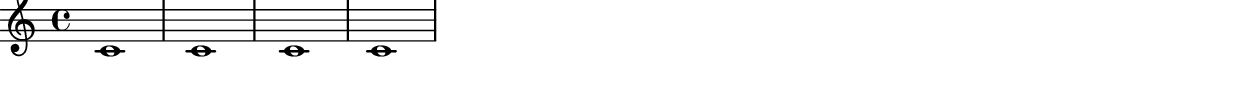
%% Generated by lilypond-book
%% Options: [exampleindent=10.16\mm,indent=0\mm,line-width=160\mm,paper-height=845.047\pt,paper-width=597.508\pt,papersize='(cons (* 597.508 pt) (* 845.047 pt))]
\include "lilypond-book-preamble.ly"


% ****************************************************************
% Start cut-&-pastable-section
% ****************************************************************

#(ly:set-option 'eps-box-padding 3.000000)



\paper {
  #(set-paper-size '(cons (* 597.508 pt) (* 845.047 pt)))
  indent = 0\mm
  line-width = 160\mm
  % offset the left padding, also add 1mm as lilypond creates cropped
  % images with a little space on the right
  line-width = #(- line-width (* mm  3.000000) (* mm 1))
}

\layout {
  
}




% ****************************************************************
% ly snippet:
% ****************************************************************
\sourcefilename "/lilypond-2.25.16/input/regression/fret-diagrams-opposing-landscape.ly"
\sourcefileline 0
\version "2.21.0"

\header {
  texidoc="
Fret diagrams can be presented in landscape mode.

"
}

\layout { ragged-right = ##t }

<<
  \chords {
    c1 |
    c1 |
    c1 |
    c1
  }

  \new Voice {
    \textLengthOn
    \override TextScript.fret-diagram-details.orientation = #'opposing-landscape

     %% C major for guitar, regular style
    c'1 ^\markup {
            \fret-diagram "6-x;5-3-3;4-2-2;3-o;2-1;1-o;"}

     %% C major for guitar with barre on fret 3, regular style
    \once \override TextScript.fret-diagram-details.label-dir = #LEFT
    \once \override TextScript.fret-diagram-details.barre-type = #'straight
    c' ^\markup {
            \fret-diagram 
               "f:1;s:1.2;6-x;c:5-1-3;5-3-1;4-5-2;3-5-3;2-5-4;1-3-1;"}

     %% C major for guitar with two barres, regular style

    c' ^\markup {
            \fret-diagram 
              "f:2;h:5;6-x;c:5-1-3;5-3-1;c:4-2-5;4-5-4;3-5-4;2-5-4;1-3-1;"}
   
     %% C major for guitar, with capo 
    c' ^\markup {
            \fret-diagram-verbose #'((mute 6)
                                     (capo 3)
                                     (place-fret 4 5 1)
                                     (place-fret 3 5 2)
                                     (place-fret 2 5 3))}

 }
>>





% ****************************************************************
% end ly snippet
% ****************************************************************
